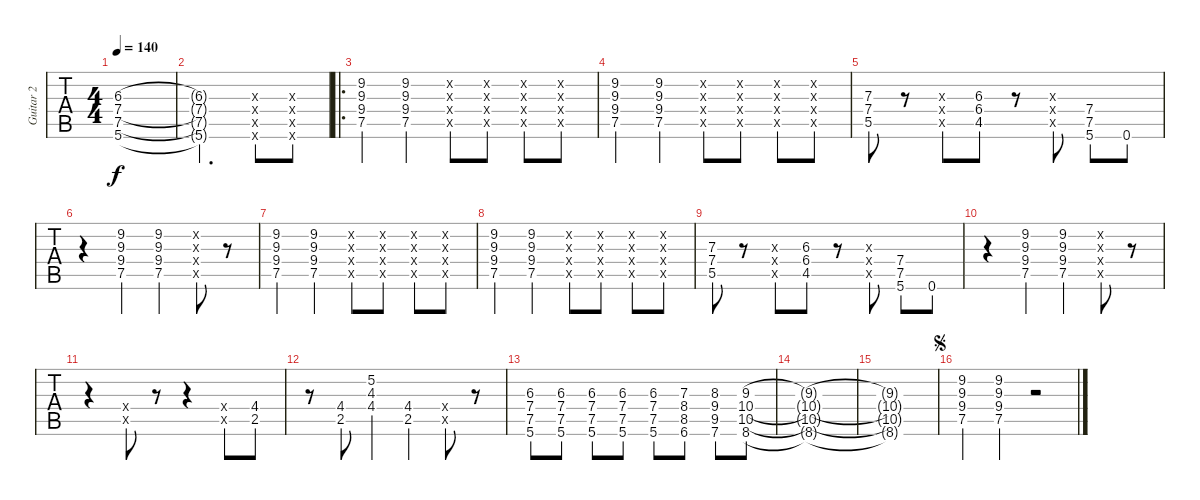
\track ("Guitar 2" "Guitar 2") {instrument overdrivenguitar}
\staff {tabs}
\tuning (E4 B3 G3 D3 A2 E2) {hide}
\ts (4 4)
\tempo 140
\clef g2
\ks e
(6.3{t} 7.4{t} 7.5{t} 5.6{t}).1{dy f} |
(6.3{t} 7.4{t} 7.5{t} 5.6{t}).2{d} (6.3{x} 7.4{x} 7.5{x} 5.6{x}).8 (6.3{x} 7.4{x} 7.5{x} 5.6{x}).8 |
\ro
(9.2 9.3 9.4 7.5).4 (9.2 9.3 9.4 7.5).4 (9.2{x} 9.3{x} 9.4{x} 7.5{x}).8 (9.2{x} 9.3{x} 9.4{x} 7.5{x}).8 (9.2{x} 9.3{x} 9.4{x} 7.5{x}).8 (9.2{x} 9.3{x} 9.4{x} 7.5{x}).8 |
(9.2 9.3 9.4 7.5).4 (9.2 9.3 9.4 7.5).4 (9.2{x} 9.3{x} 9.4{x} 7.5{x}).8 (9.2{x} 9.3{x} 9.4{x} 7.5{x}).8 (9.2{x} 9.3{x} 9.4{x} 7.5{x}).8 (9.2{x} 9.3{x} 9.4{x} 7.5{x}).8 |
(7.3 7.4 5.5).8 r.8 (7.3{x} 6.4{x} 5.5{x}).8 (6.3 6.4 4.5).8 r.8 (6.3{x} 6.4{x} 4.5{x}).8 (7.4 7.5 5.6).8 0.6.8 |
r.4 (9.2 9.3 9.4 7.5).4 (9.2 9.3 9.4 7.5).4 (9.2{x} 9.3{x} 9.4{x} 7.5{x}).8 r.8 |
(9.2 9.3 9.4 7.5).4 (9.2 9.3 9.4 7.5).4 (9.2{x} 9.3{x} 9.4{x} 7.5{x}).8 (9.2{x} 9.3{x} 9.4{x} 7.5{x}).8 (9.2{x} 9.3{x} 9.4{x} 7.5{x}).8 (9.2{x} 9.3{x} 9.4{x} 7.5{x}).8 |
(9.2 9.3 9.4 7.5).4 (9.2 9.3 9.4 7.5).4 (9.2{x} 9.3{x} 9.4{x} 7.5{x}).8 (9.2{x} 9.3{x} 9.4{x} 7.5{x}).8 (9.2{x} 9.3{x} 9.4{x} 7.5{x}).8 (9.2{x} 9.3{x} 9.4{x} 7.5{x}).8 |
(7.3 7.4 5.5).8 r.8 (7.3{x} 6.4{x} 5.5{x}).8 (6.3 6.4 4.5).8 r.8 (6.3{x} 6.4{x} 4.5{x}).8 (7.4 7.5 5.6).8 0.6.8 |
r.4 (9.2 9.3 9.4 7.5).4 (9.2 9.3 9.4 7.5).4 (9.2{x} 9.3{x} 9.4{x} 7.5{x}).8 r.8 |
r.4 (4.4{x} 2.5{x}).8 r.8 r.4 (4.4{x} 2.5{x}).8 (4.4 2.5).8 |
r.8 (4.4 2.5).8 (5.2 4.3 4.4).4 (4.4 2.5).4 (4.4{x} 2.5{x}).8 r.8 |
(6.3 7.4 7.5 5.6).8 (6.3 7.4 7.5 5.6).8 (6.3 7.4 7.5 5.6).8 (6.3 7.4 7.5 5.6).8 (6.3 7.4 7.5 5.6).8 (7.3 8.4 8.5 6.6).8 (8.3 9.4 9.5 7.6).8 (9.3 10.4 10.5 8.6).8 |
(9.3{t} 10.4{t} 10.5{t} 8.6{t}).1 |
(9.3{t} 10.4{t} 10.5{t} 8.6{t}).1 |
\jump segno
(9.2 9.3 9.4 7.5).4 (9.2 9.3 9.4 7.5).4 r.2
